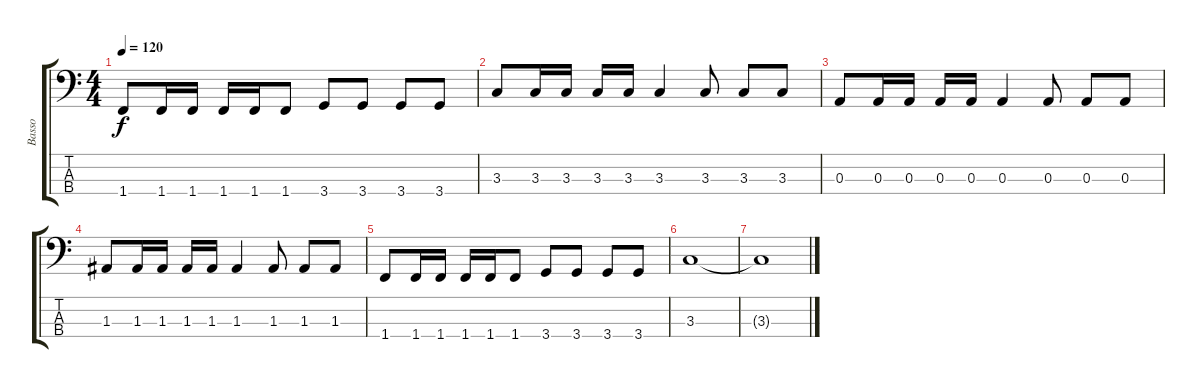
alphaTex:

\track ("Basso" "Basso") {instrument electricbasspick}
\staff {score tabs}
\tuning (G2 D2 A1 E1) {hide}
\ts (4 4)
\tempo 120
\clef f4
\ks c
1.4.8{dy f} 1.4.16 1.4.16 1.4.16 1.4.16 1.4.8 3.4.8 3.4.8 3.4.8 3.4.8 |
3.3.8 3.3.16 3.3.16 3.3.16 3.3.16 3.3.4 3.3.8 3.3.8 3.3.8 |
0.3.8 0.3.16 0.3.16 0.3.16 0.3.16 0.3.4 0.3.8 0.3.8 0.3.8 |
1.3.8 1.3.16 1.3.16 1.3.16 1.3.16 1.3.4 1.3.8 1.3.8 1.3.8 |
1.4.8 1.4.16 1.4.16 1.4.16 1.4.16 1.4.8 3.4.8 3.4.8 3.4.8 3.4.8 |
3.3.1 |
3.3{t}.1
